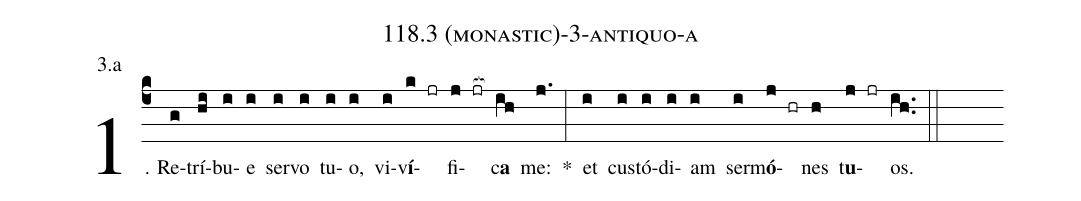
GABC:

name: 118.3 (monastic)-3-antiquo-a;
annotation: 3.a;
%%
(c4)1. Re(g)trí(hi)bu(i)e(i) ser(i)vo(i) tu(i)o,(i) vi(i)v<b>í</b>(k jr)fi(j jr[ocb:1{])c<b>a</b>(ih[ocb:0}]) me:(j.) *(:) et(i) cus(i)tó(i)di(i)am(i) ser(i)m<b>ó</b>(j hr)nes(h) t<b>u</b>(j jr)os.(ih..) (::)
